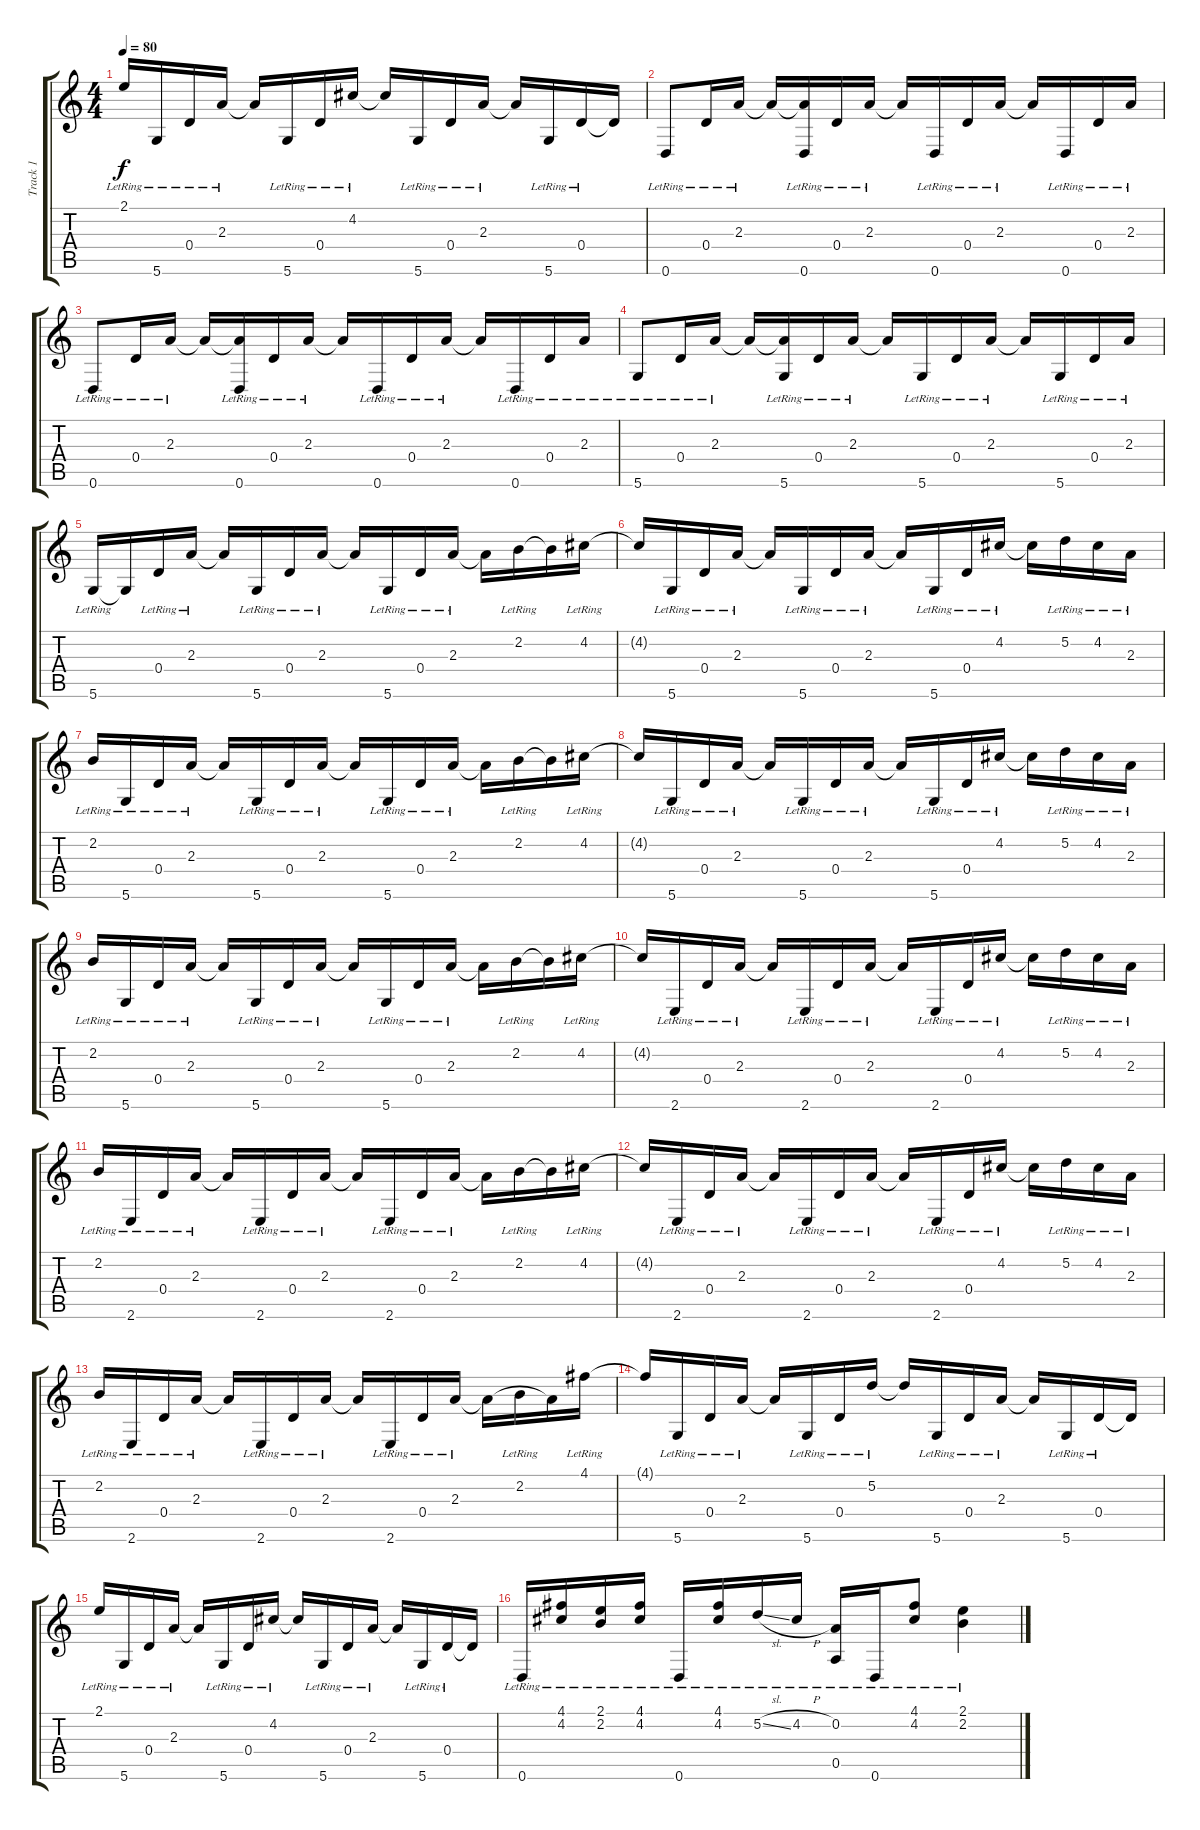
\track ("Track 1" "Track 1") {instrument acousticguitarsteel}
\staff {score tabs}
\tuning (D4 A3 G3 D3 A2 D2) {hide}
\ts (4 4)
\tempo 80
\clef g2
\ks c
2.1{lr}.16{dy f} 5.6{lr}.16 0.4{lr}.16 2.3{lr}.16 2.3{t}.16 5.6{lr}.16 0.4{lr}.16 4.2{lr}.16 4.2{t}.16 5.6{lr}.16 0.4{lr}.16 2.3{lr}.16 2.3{t}.16 5.6{lr}.16 0.4{lr}.16 0.4{t}.16 |
0.6{lr}.8{instrument acousticguitarsteel} 0.4{lr}.16 2.3{lr}.16 2.3{t}.16 (2.3{t} 0.6{lr}).16 0.4{lr}.16 2.3{lr}.16 2.3{t}.16 0.6{lr}.16 0.4{lr}.16 2.3{lr}.16 2.3{t}.16 0.6{lr}.16 0.4{lr}.16 2.3{lr}.16 |
0.6{lr}.8{instrument acousticguitarsteel} 0.4{lr}.16 2.3{lr}.16 2.3{t}.16 (2.3{t} 0.6{lr}).16 0.4{lr}.16 2.3{lr}.16 2.3{t}.16 0.6{lr}.16 0.4{lr}.16 2.3{lr}.16 2.3{t}.16 0.6{lr}.16 0.4{lr}.16 2.3{lr}.16 |
5.6{lr}.8{instrument acousticguitarsteel} 0.4{lr}.16 2.3{lr}.16 2.3{t}.16 (2.3{t} 5.6{lr}).16 0.4{lr}.16 2.3{lr}.16 2.3{t}.16 5.6{lr}.16 0.4{lr}.16 2.3{lr}.16 2.3{t}.16 5.6{lr}.16 0.4{lr}.16 2.3{lr}.16 |
5.6{lr}.16 5.6{t}.16 0.4{lr}.16 2.3{lr}.16 2.3{t}.16 5.6{lr}.16 0.4{lr}.16 2.3{lr}.16 2.3{t}.16 5.6{lr}.16 0.4{lr}.16 2.3{lr}.16 2.3{t}.16 2.2{lr}.16 2.2{t}.16 4.2{lr}.16 |
4.2{t}.16 5.6{lr}.16 0.4{lr}.16 2.3{lr}.16 2.3{t}.16 5.6{lr}.16 0.4{lr}.16 2.3{lr}.16 2.3{t}.16 5.6{lr}.16 0.4{lr}.16 4.2{lr}.16 4.2{t}.16 5.2{lr}.16 4.2{lr}.16 2.3{lr}.16 |
2.2{lr}.16 5.6{lr}.16 0.4{lr}.16 2.3{lr}.16 2.3{t}.16 5.6{lr}.16 0.4{lr}.16 2.3{lr}.16 2.3{t}.16 5.6{lr}.16 0.4{lr}.16 2.3{lr}.16 2.3{t}.16 2.2{lr}.16 2.2{t}.16 4.2{lr}.16 |
4.2{t}.16 5.6{lr}.16 0.4{lr}.16 2.3{lr}.16 2.3{t}.16 5.6{lr}.16 0.4{lr}.16 2.3{lr}.16 2.3{t}.16 5.6{lr}.16 0.4{lr}.16 4.2{lr}.16 4.2{t}.16 5.2{lr}.16 4.2{lr}.16 2.3{lr}.16 |
2.2{lr}.16 5.6{lr}.16 0.4{lr}.16 2.3{lr}.16 2.3{t}.16 5.6{lr}.16 0.4{lr}.16 2.3{lr}.16 2.3{t}.16 5.6{lr}.16 0.4{lr}.16 2.3{lr}.16 2.3{t}.16 2.2{lr}.16 2.2{t}.16 4.2{lr}.16 |
4.2{t}.16 2.6{lr}.16 0.4{lr}.16 2.3{lr}.16 2.3{t}.16 2.6{lr}.16 0.4{lr}.16 2.3{lr}.16 2.3{t}.16 2.6{lr}.16 0.4{lr}.16 4.2{lr}.16 4.2{t}.16 5.2{lr}.16 4.2{lr}.16 2.3{lr}.16 |
2.2{lr}.16 2.6{lr}.16 0.4{lr}.16 2.3{lr}.16 2.3{t}.16 2.6{lr}.16 0.4{lr}.16 2.3{lr}.16 2.3{t}.16 2.6{lr}.16 0.4{lr}.16 2.3{lr}.16 2.3{t}.16 2.2{lr}.16 2.2{t}.16 4.2{lr}.16 |
4.2{t}.16 2.6{lr}.16 0.4{lr}.16 2.3{lr}.16 2.3{t}.16 2.6{lr}.16 0.4{lr}.16 2.3{lr}.16 2.3{t}.16 2.6{lr}.16 0.4{lr}.16 4.2{lr}.16 4.2{t}.16 5.2{lr}.16 4.2{lr}.16 2.3{lr}.16 |
2.2{lr}.16 2.6{lr}.16 0.4{lr}.16 2.3{lr}.16 2.3{t}.16 2.6{lr}.16 0.4{lr}.16 2.3{lr}.16 2.3{t}.16 2.6{lr}.16 0.4{lr}.16 2.3{lr}.16 2.3{t}.16 2.2{lr}.16 2.3{t}.16 4.1{lr}.16 |
4.1{t}.16 5.6{lr}.16 0.4{lr}.16 2.3{lr}.16 2.3{t}.16 5.6{lr}.16 0.4{lr}.16 5.2{lr}.16 5.2{t}.16 5.6{lr}.16 0.4{lr}.16 2.3{lr}.16 2.3{t}.16 5.6{lr}.16 0.4{lr}.16 0.4{t}.16 |
2.1{lr}.16 5.6{lr}.16 0.4{lr}.16 2.3{lr}.16 2.3{t}.16 5.6{lr}.16 0.4{lr}.16 4.2{lr}.16 4.2{t}.16 5.6{lr}.16 0.4{lr}.16 2.3{lr}.16 2.3{t}.16 5.6{lr}.16 0.4{lr}.16 0.4{t}.16 |
0.6{lr}.16 (4.1{lr} 4.2{lr}).16 (2.1{lr} 2.2{lr}).16 (4.1{lr} 4.2{lr}).16 0.6{lr}.16 (4.1{lr} 4.2{lr}).16 5.2{sl lr}.16 4.2{h lr}.16 (0.2{lr} 0.5).16 0.6{lr}.16 (4.1{lr} 4.2{lr}).8 (2.1{lr} 2.2{lr}).4
